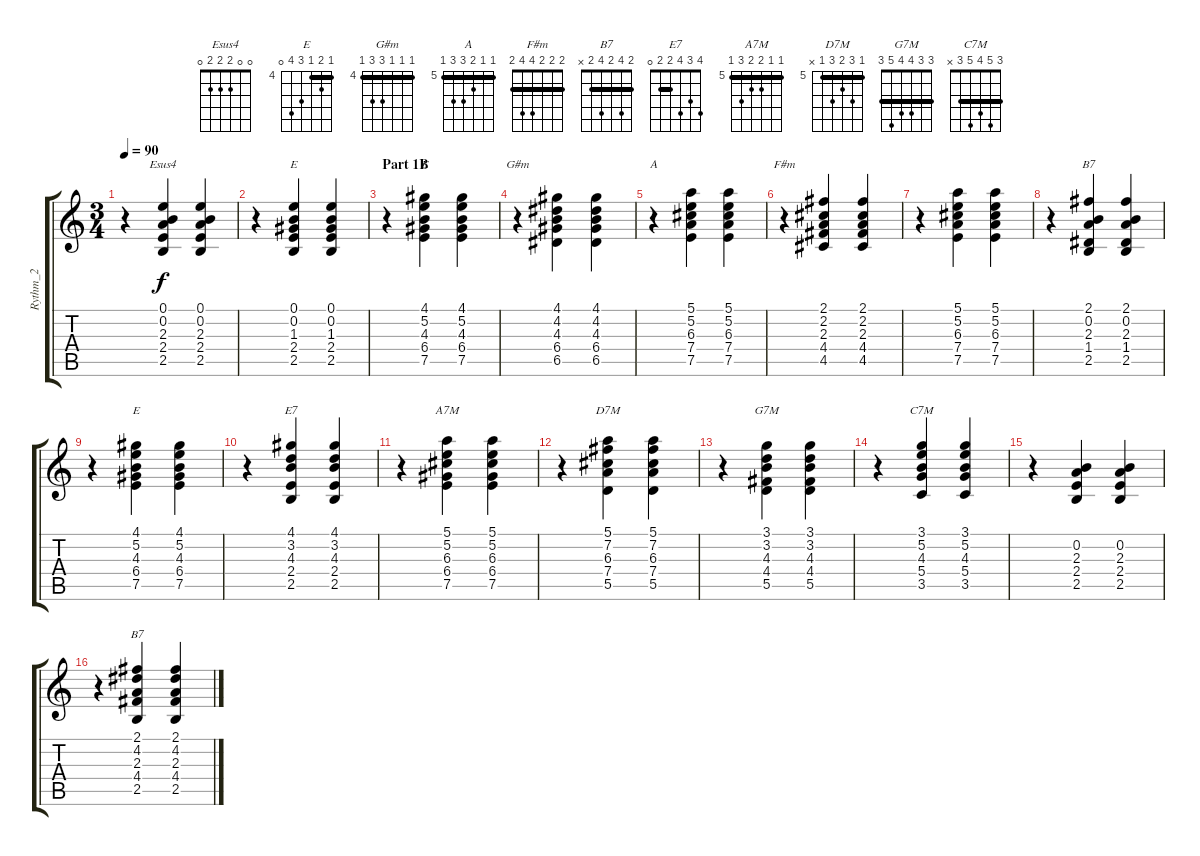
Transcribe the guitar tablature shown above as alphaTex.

\track ("Rythm_2" "Rythm_2") {instrument acousticguitarnylon}
\staff {score tabs}
\tuning (E4 B3 G3 D3 A2 E2) {hide}
\chord ("Esus4" 0 0 2 2 2 0)
\chord ("E" 0 0 1 2 2 0)
\chord ("E" 4 5 4 6 7 x) {firstfret 4 barre 4}
\chord ("G#m" 4 4 4 6 6 4) {firstfret 4 barre 4}
\chord ("A" 5 5 6 7 7 5) {firstfret 5 barre 5}
\chord ("F#m" 2 2 2 4 4 2) {barre 2}
\chord ("B7" 2 0 2 1 2 x)
\chord ("E" 4 5 4 6 7 0) {firstfret 4 barre 4}
\chord ("E7" 4 3 4 2 2 0) {barre 2}
\chord ("A7M" 5 5 6 6 7 5) {firstfret 5 barre 5}
\chord ("D7M" 5 7 6 7 5 x) {firstfret 5 barre 5}
\chord ("G7M" 3 3 4 4 5 3) {barre 3}
\chord ("C7M" 3 5 4 5 3 x) {barre 3}
\chord ("B7" 2 4 2 4 2 x) {barre 2}
\ts (3 4)
\tempo 90
\clef g2
\ks c
r.4{dy f} (0.1 0.2 2.3 2.4 2.5).4{ch "Esus4"} (0.1 0.2 2.3 2.4 2.5).4 |
r.4 (0.1 0.2 1.3 2.4 2.5).4{ch "E"} (0.1 0.2 1.3 2.4 2.5).4 |
\section ("" "Part 1B")
r.4 (4.1 5.2 4.3 6.4 7.5).4{ch "E"} (4.1 5.2 4.3 6.4 7.5).4 |
r.4{ch "G#m"} (4.1 4.2 4.3 6.4 6.5).4 (4.1 4.2 4.3 6.4 6.5).4 |
r.4{ch "A"} (5.1 5.2 6.3 7.4 7.5).4 (5.1 5.2 6.3 7.4 7.5).4 |
r.4{ch "F#m"} (2.1 2.2 2.3 4.4 4.5).4 (2.1 2.2 2.3 4.4 4.5).4 |
r.4 (5.1 5.2 6.3 7.4 7.5).4 (5.1 5.2 6.3 7.4 7.5).4 |
r.4 (2.1 0.2 2.3 1.4 2.5).4{ch "B7"} (2.1 0.2 2.3 1.4 2.5).4 |
r.4 (4.1 5.2 4.3 6.4 7.5).4{ch "E"} (4.1 5.2 4.3 6.4 7.5).4 |
r.4 (4.1 3.2 4.3 2.4 2.5).4{ch "E7"} (4.1 3.2 4.3 2.4 2.5).4 |
r.4 (5.1 5.2 6.3 6.4 7.5).4{ch "A7M"} (5.1 5.2 6.3 6.4 7.5).4 |
r.4 (5.1 7.2 6.3 7.4 5.5).4{ch "D7M"} (5.1 7.2 6.3 7.4 5.5).4 |
r.4 (3.1 3.2 4.3 4.4 5.5).4{ch "G7M"} (3.1 3.2 4.3 4.4 5.5).4 |
r.4 (3.1 5.2 4.3 5.4 3.5).4{ch "C7M"} (3.1 5.2 4.3 5.4 3.5).4 |
r.4 (0.2 2.3 2.4 2.5).4 (0.2 2.3 2.4 2.5).4 |
r.4 (2.1 4.2 2.3 4.4 2.5).4{ch "B7"} (2.1 4.2 2.3 4.4 2.5).4
